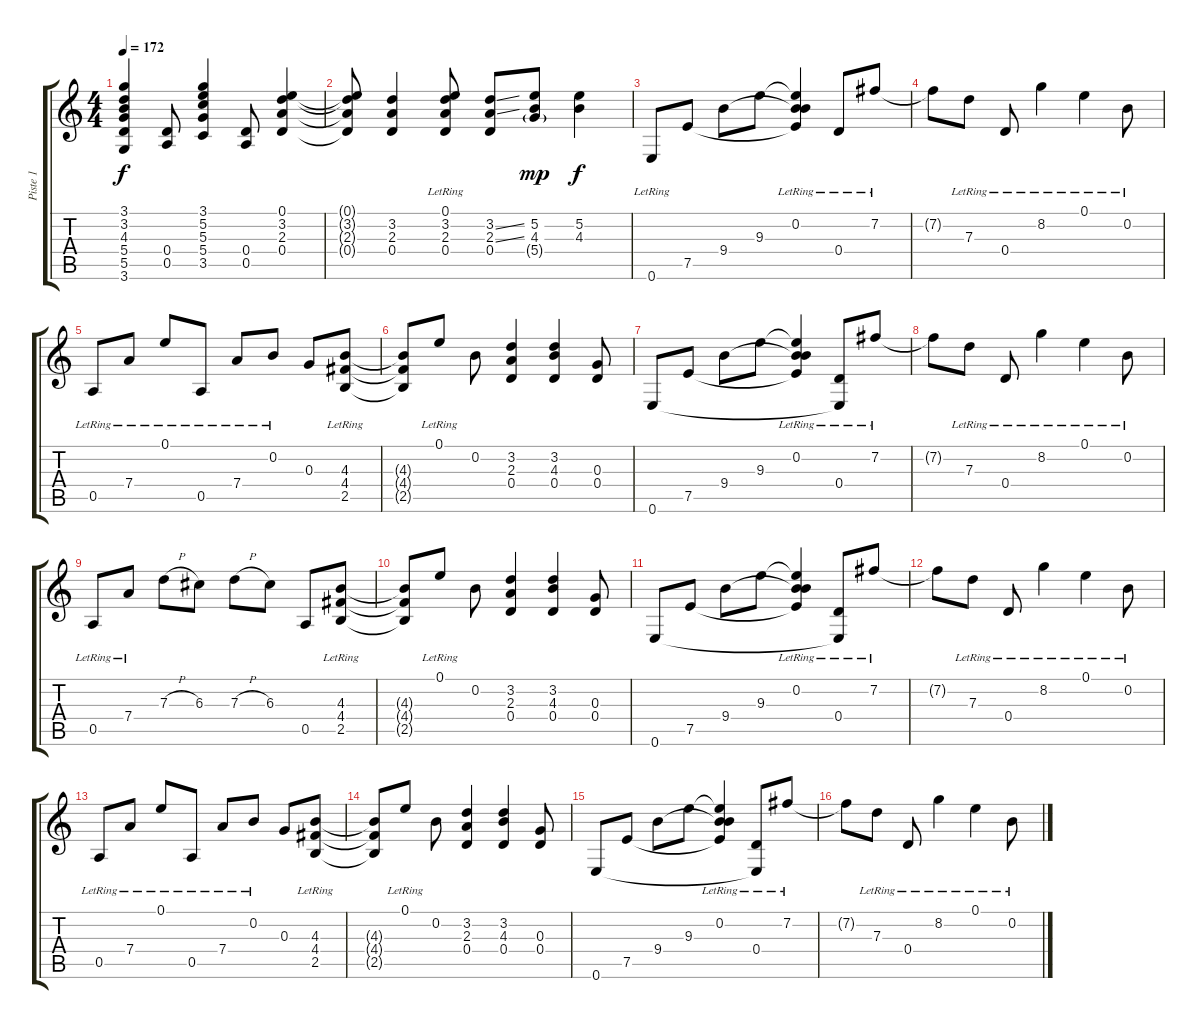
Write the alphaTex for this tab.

\track ("Piste 1" "Piste 1") {instrument electricguitarclean}
\staff {score tabs}
\tuning (E4 B3 G3 D3 A2 E2) {hide}
\ts (4 4)
\tempo 172
\clef g2
\ks c
(3.1 3.2 4.3 5.4 5.5 3.6).4{dy f} (0.4 0.5).8 (3.1 5.2 5.3 5.4 3.5).4 (0.4 0.5).8 (0.1 3.2 2.3 0.4).4 |
(0.1{t} 3.2{t} 2.3{t} 0.4{t}).8 (3.2 2.3 0.4).4 (0.1{lr} 3.2 2.3 0.4).8 (3.2{ss} 2.3{ss} 0.4).8 (5.2 4.3 5.4{g}).8{dy mp} (5.2 4.3).4{dy f} |
0.6{lr}.8 7.5.8 9.4.8 9.3.8 (0.2{lr} 9.3{t} 9.4{t} 7.5{t}).4 0.4{lr}.8 7.2{lr}.8 |
7.2{t}.8 7.3{lr}.8 0.4{lr}.8 8.2{lr}.4 0.1{lr}.4 0.2{lr}.8 |
0.5{lr}.8 7.4{lr}.8 0.1{lr}.8 0.5{lr}.8 7.4{lr}.8 0.2{lr}.8 0.3.8 (4.3{lr} 4.4{lr} 2.5{lr}).8 |
(4.3{t} 4.4{t} 2.5{t}).8 0.1{lr}.8 0.2.8 (3.2 2.3 0.4).4 (3.2 4.3 0.4).4 (0.3 0.4).8 |
0.6.8 7.5.8 9.4.8 9.3.8 (0.2{lr} 9.3{t} 9.4{t} 7.5{t}).4 (0.4{lr} 0.6{t}).8 7.2{lr}.8 |
7.2{t}.8 7.3{lr}.8 0.4{lr}.8 8.2{lr}.4 0.1{lr}.4 0.2{lr}.8 |
0.5{lr}.8 7.4{lr}.8 7.3{h}.8 6.3.8 7.3{h}.8 6.3.8 0.5.8 (4.3{lr} 4.4{lr} 2.5{lr}).8 |
(4.3{t} 4.4{t} 2.5{t}).8 0.1{lr}.8 0.2.8 (3.2 2.3 0.4).4 (3.2 4.3 0.4).4 (0.3 0.4).8 |
0.6.8 7.5.8 9.4.8 9.3.8 (0.2{lr} 9.3{t} 9.4{t} 7.5{t}).4 (0.4{lr} 0.6{t}).8 7.2{lr}.8 |
7.2{t}.8 7.3{lr}.8 0.4{lr}.8 8.2{lr}.4 0.1{lr}.4 0.2{lr}.8 |
0.5{lr}.8 7.4{lr}.8 0.1{lr}.8 0.5{lr}.8 7.4{lr}.8 0.2{lr}.8 0.3.8 (4.3{lr} 4.4{lr} 2.5{lr}).8 |
(4.3{t} 4.4{t} 2.5{t}).8 0.1{lr}.8 0.2.8 (3.2 2.3 0.4).4 (3.2 4.3 0.4).4 (0.3 0.4).8 |
0.6.8 7.5.8 9.4.8 9.3.8 (0.2{lr} 9.3{t} 9.4{t} 7.5{t}).4 (0.4{lr} 0.6{t}).8 7.2{lr}.8 |
7.2{t}.8 7.3{lr}.8 0.4{lr}.8 8.2{lr}.4 0.1{lr}.4 0.2{lr}.8
